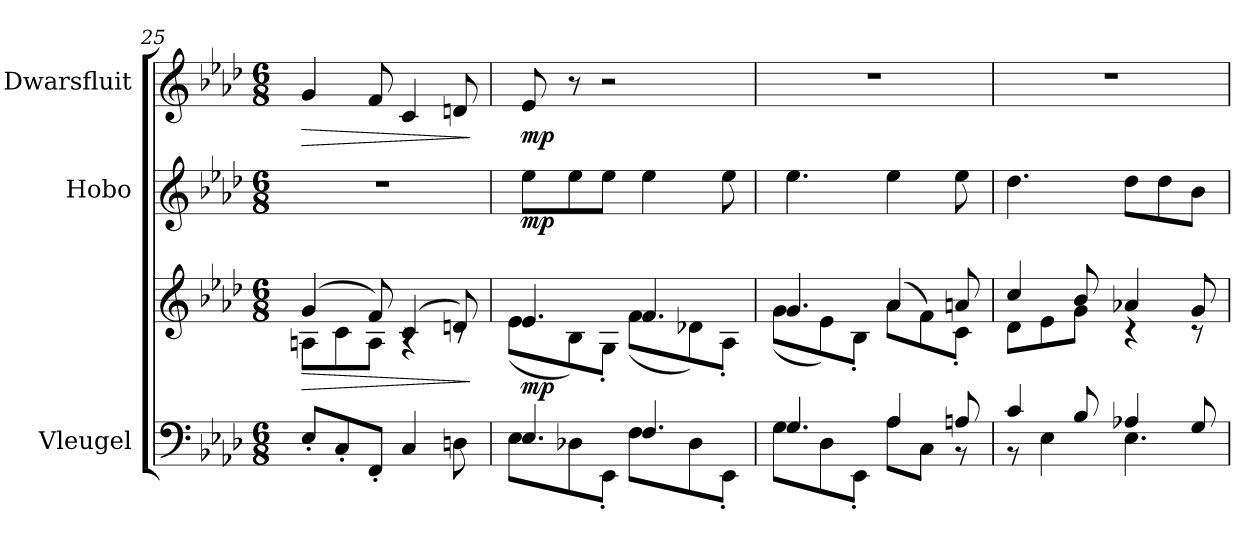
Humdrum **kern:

**kern	**kern	**dynam	**kern	**dynam	**kern	**dynam
*part3	*part3	*part3	*part2	*part2	*part1	*part1
*staff4	*staff3	*staff3/4	*staff2	*staff2	*staff1	*staff1
*I"Vleugel	*	*	*I"Hobo	*	*I"Dwarsfluit	*
*	*	*	*I'Ob.	*	*I'Fl.	*
!!LO:LB:g=z
*clefF4	*clefG2	*	*clefG2	*	*clefG2	*
*k[b-e-a-d-]	*k[b-e-a-d-]	*	*k[b-e-a-d-]	*	*k[b-e-a-d-]	*
*M6/8	*M6/8	*	*M6/8	*	*M6/8	*
=25	=25	=25	=25	=25	=25	=25
!	!	!LO:HP:b	!	!	!	!LO:HP:b
*	*^	*	*	*	*	*
8E-'/L	(4g/	8An\L	>	2.r	.	4g/	>
8C'/	.	8c\	.	.	.	.	.
8FF'/J	8f/)	8A\J	.	.	.	8f/	.
4C/	(4c/	4rA	.	.	.	4c/	.
8Dn\	8dn/)	8rc	.	.	.	8dn/	.
*	*v	*v	*	*	*	*	*
.	.	]	.	.	.	]
=26	=26	=26	=26	=26	=26	=26
*^	*^	*	*	*	*	*
!	!	!	!	!LO:DY:b	!	!LO:DY:b	!	!LO:DY:b
4.E-/	8E-\L	4.e-/	(8e-\L	mp	8ee-\L	mp	8e-/	mp
.	8D-X\	.	8B-\)	.	8ee-\	.	8r	.
.	8EE-'\J	.	8G'\J	.	8ee-\J	.	2r	.
4.F/	8F\L	4.f/	(8f\L	.	4ee-\	.	.	.
.	8D-\	.	8d-X\)	.	.	.	.	.
.	8EE-'\J	.	8A-'\J	.	8ee-\	.	.	.
=27	=27	=27	=27	=27	=27	=27	=27	=27
4.G/	8G\L	4.g/	(8g\L	.	4.ee-\	.	2.r	.
.	8D-\	.	8e-\)	.	.	.	.	.
.	8EE-'\J	.	8B-'\J	.	.	.	.	.
4A-/	8A-\L	(4a-/	8a-\L	.	4ee-\	.	.	.
.	8C\J	.	8f\)	.	.	.	.	.
8An/	8r	8an/	8c'\J	.	8ee-\	.	.	.
=28	=28	=28	=28	=28	=28	=28	=28	=28
4c/	8r	4cc/	8d-\L	.	4.dd-\	.	2.r	.
.	4E-\	.	8e-\	.	.	.	.	.
8B-/	.	8b-/	8g\J	.	.	.	.	.
4A-X/	4.E-\	4a-X/	4r	.	8dd-\L	.	.	.
.	.	.	.	.	8dd-\	.	.	.
8G/	.	8g/	8r	.	8b-\J	.	.	.
*v	*v	*	*	*	*	*	*	*
*	*v	*v	*	*	*	*	*
=	=	=	=	=	=	=
*-	*-	*-	*-	*-	*-	*-
